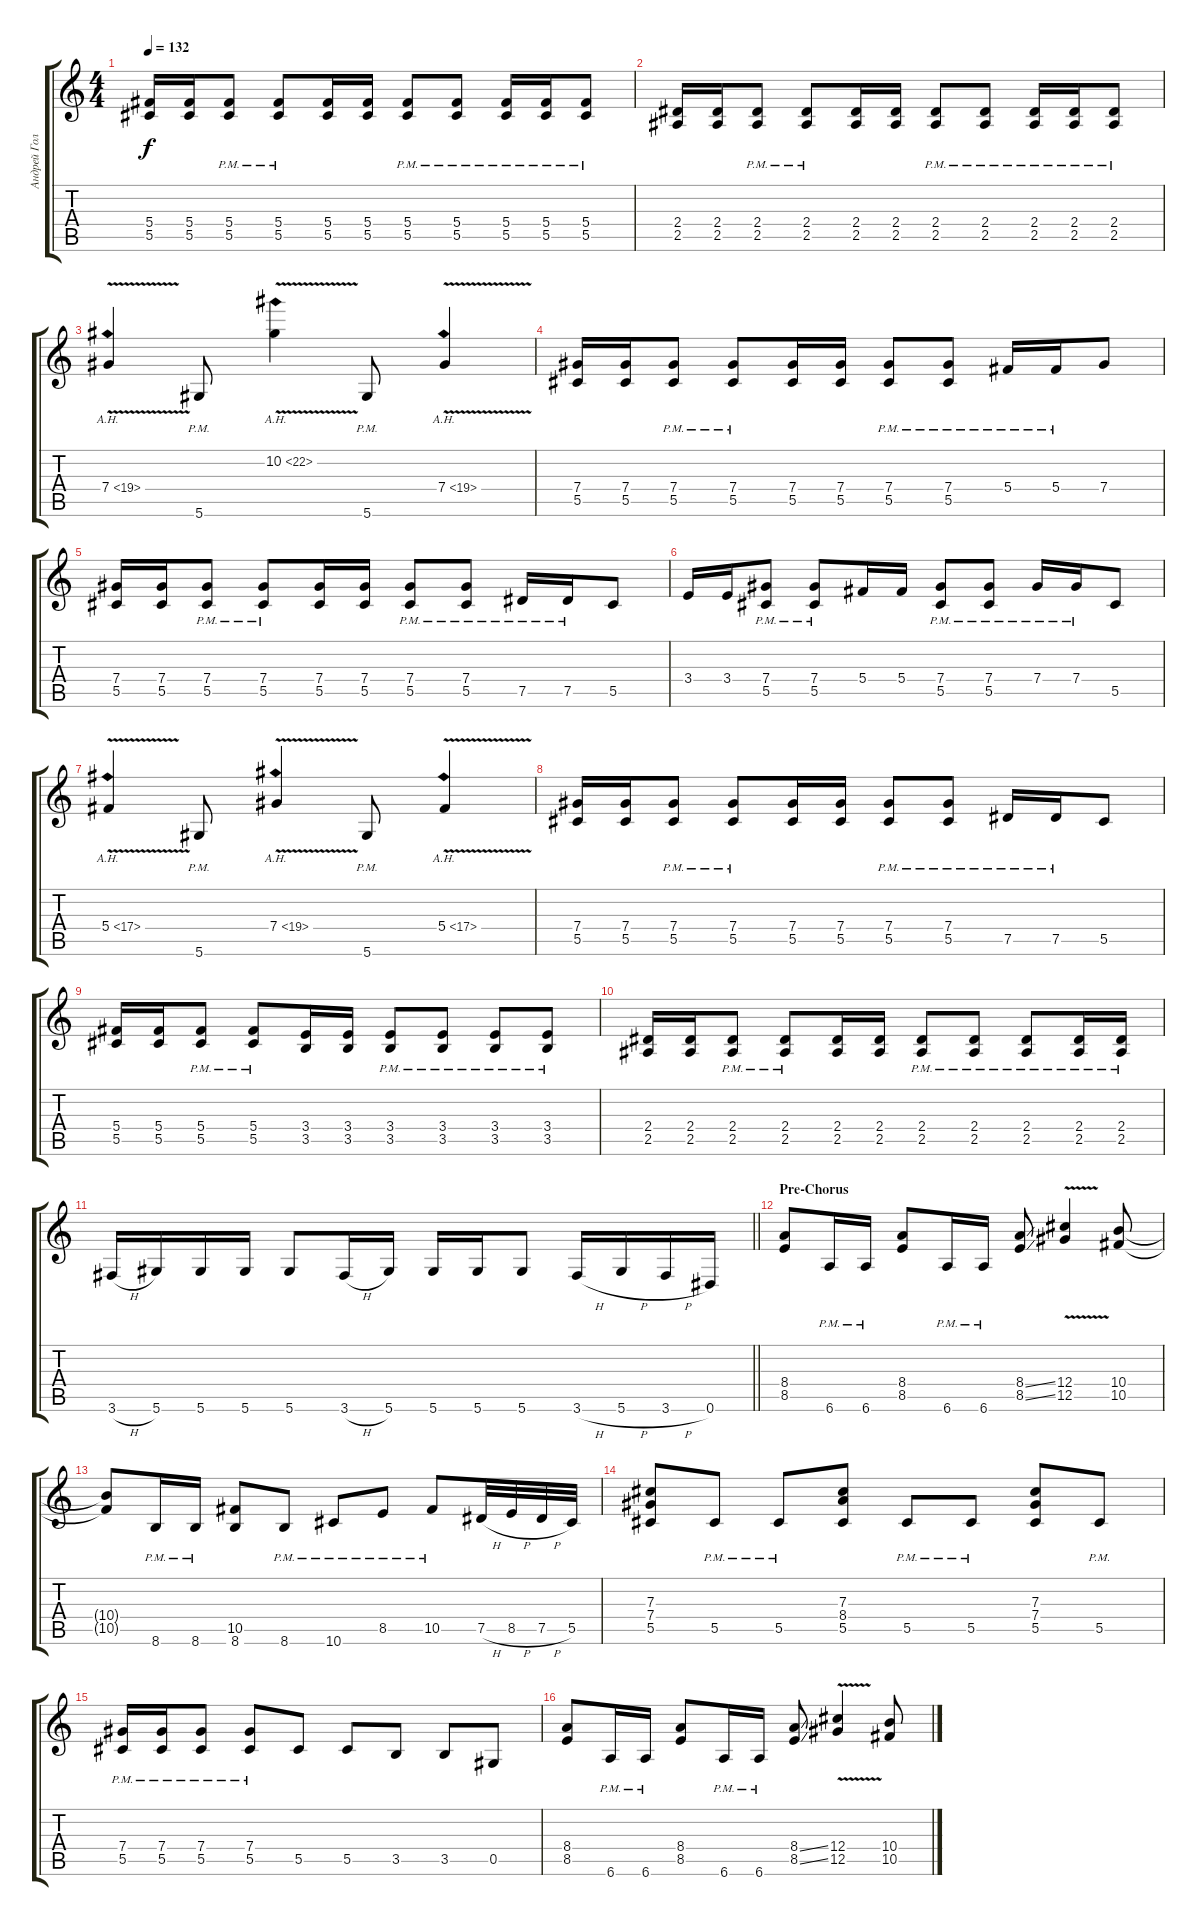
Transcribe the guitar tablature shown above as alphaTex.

\track ("Андрей Голованов" "Андрей Гол") {instrument distortionguitar}
\staff {score tabs}
\tuning (Eb4 Bb3 Gb3 Db3 Ab2 Eb2) {hide}
\ts (4 4)
\tempo 132
\clef g2
\ks c
(5.4 5.5).16{dy f} (5.4 5.5).16 (5.4{pm} 5.5{pm}).8 (5.4{pm} 5.5{pm}).8 (5.4 5.5).16 (5.4 5.5).16 (5.4{pm} 5.5{pm}).8 (5.4{pm} 5.5{pm}).8 (5.4{pm} 5.5{pm}).16 (5.4{pm} 5.5{pm}).16 (5.4{pm} 5.5{pm}).8 |
(2.4 2.5).16 (2.4 2.5).16 (2.4{pm} 2.5{pm}).8 (2.4{pm} 2.5{pm}).8 (2.4 2.5).16 (2.4 2.5).16 (2.4{pm} 2.5{pm}).8 (2.4{pm} 2.5{pm}).8 (2.4{pm} 2.5{pm}).16 (2.4{pm} 2.5{pm}).16 (2.4{pm} 2.5{pm}).8 |
7.4{ah 12 v}.4 5.6{pm}.8 10.2{ah 12 v}.4 5.6{pm}.8 7.4{ah 12 v}.4 |
(7.4 5.5).16 (7.4 5.5).16 (7.4{pm} 5.5{pm}).8 (7.4{pm} 5.5{pm}).8 (7.4 5.5).16 (7.4 5.5).16 (7.4{pm} 5.5{pm}).8 (7.4{pm} 5.5{pm}).8 5.4{pm}.16 5.4{pm}.16 7.4.8 |
(7.4 5.5).16 (7.4 5.5).16 (7.4{pm} 5.5{pm}).8 (7.4{pm} 5.5{pm}).8 (7.4 5.5).16 (7.4 5.5).16 (7.4{pm} 5.5{pm}).8 (7.4{pm} 5.5{pm}).8 7.5{pm}.16 7.5{pm}.16 5.5.8 |
3.4.16 3.4.16 (7.4{pm} 5.5{pm}).8 (7.4{pm} 5.5{pm}).8 5.4.16 5.4.16 (7.4{pm} 5.5{pm}).8 (7.4{pm} 5.5{pm}).8 7.4{pm}.16 7.4{pm}.16 5.5.8 |
5.4{ah 12 v}.4 5.6{pm}.8 7.4{ah 12 v}.4 5.6{pm}.8 5.4{ah 12 v}.4 |
(7.4 5.5).16 (7.4 5.5).16 (7.4{pm} 5.5{pm}).8 (7.4{pm} 5.5{pm}).8 (7.4 5.5).16 (7.4 5.5).16 (7.4{pm} 5.5{pm}).8 (7.4{pm} 5.5{pm}).8 7.5{pm}.16 7.5{pm}.16 5.5.8 |
(5.4 5.5).16 (5.4 5.5).16 (5.4{pm} 5.5{pm}).8 (5.4{pm} 5.5{pm}).8 (3.4 3.5).16 (3.4 3.5).16 (3.4{pm} 3.5{pm}).8 (3.4{pm} 3.5{pm}).8 (3.4{pm} 3.5{pm}).8 (3.4{pm} 3.5{pm}).8 |
(2.4 2.5).16 (2.4 2.5).16 (2.4{pm} 2.5{pm}).8 (2.4{pm} 2.5{pm}).8 (2.4 2.5).16 (2.4 2.5).16 (2.4{pm} 2.5{pm}).8 (2.4{pm} 2.5{pm}).8 (2.4{pm} 2.5{pm}).8 (2.4{pm} 2.5{pm}).16 (2.4{pm} 2.5{pm}).16 |
\barLineRight lightlight
3.6{h}.16 5.6.16 5.6.16 5.6.16 5.6.8 3.6{h}.16 5.6.16 5.6.16 5.6.16 5.6.8 3.6{h}.16 5.6{h}.16 3.6{h}.16 0.6.16 |
\section ("" "Pre-Chorus")
(8.4 8.5).8 6.6{pm}.16 6.6{pm}.16 (8.4 8.5).8 6.6{pm}.16 6.6{pm}.16 (8.4{ss} 8.5{ss}).8 (12.4{v} 12.5{v}).4 (10.4 10.5).8 |
(10.4{t} 10.5{t}).8 8.6{pm}.16 8.6{pm}.16 (10.5 8.6).8 8.6{pm}.8 10.6{pm}.8 8.5{pm}.8 10.5{pm}.8 7.5{h}.32 8.5{h}.32 7.5{h}.32 5.5.32 |
(7.3 7.4 5.5).8 5.5{pm}.8 5.5{pm}.8 (7.3 8.4 5.5).8 5.5{pm}.8 5.5{pm}.8 (7.3 7.4 5.5).8 5.5{pm}.8 |
(7.4{pm} 5.5{pm}).16 (7.4{pm} 5.5{pm}).16 (7.4{pm} 5.5{pm}).8 (7.4{pm} 5.5{pm}).8 5.5.8 5.5.8 3.5.8 3.5.8 0.5.8 |
(8.4 8.5).8 6.6{pm}.16 6.6{pm}.16 (8.4 8.5).8 6.6{pm}.16 6.6{pm}.16 (8.4{ss} 8.5{ss}).8 (12.4{v} 12.5{v}).4 (10.4 10.5).8
